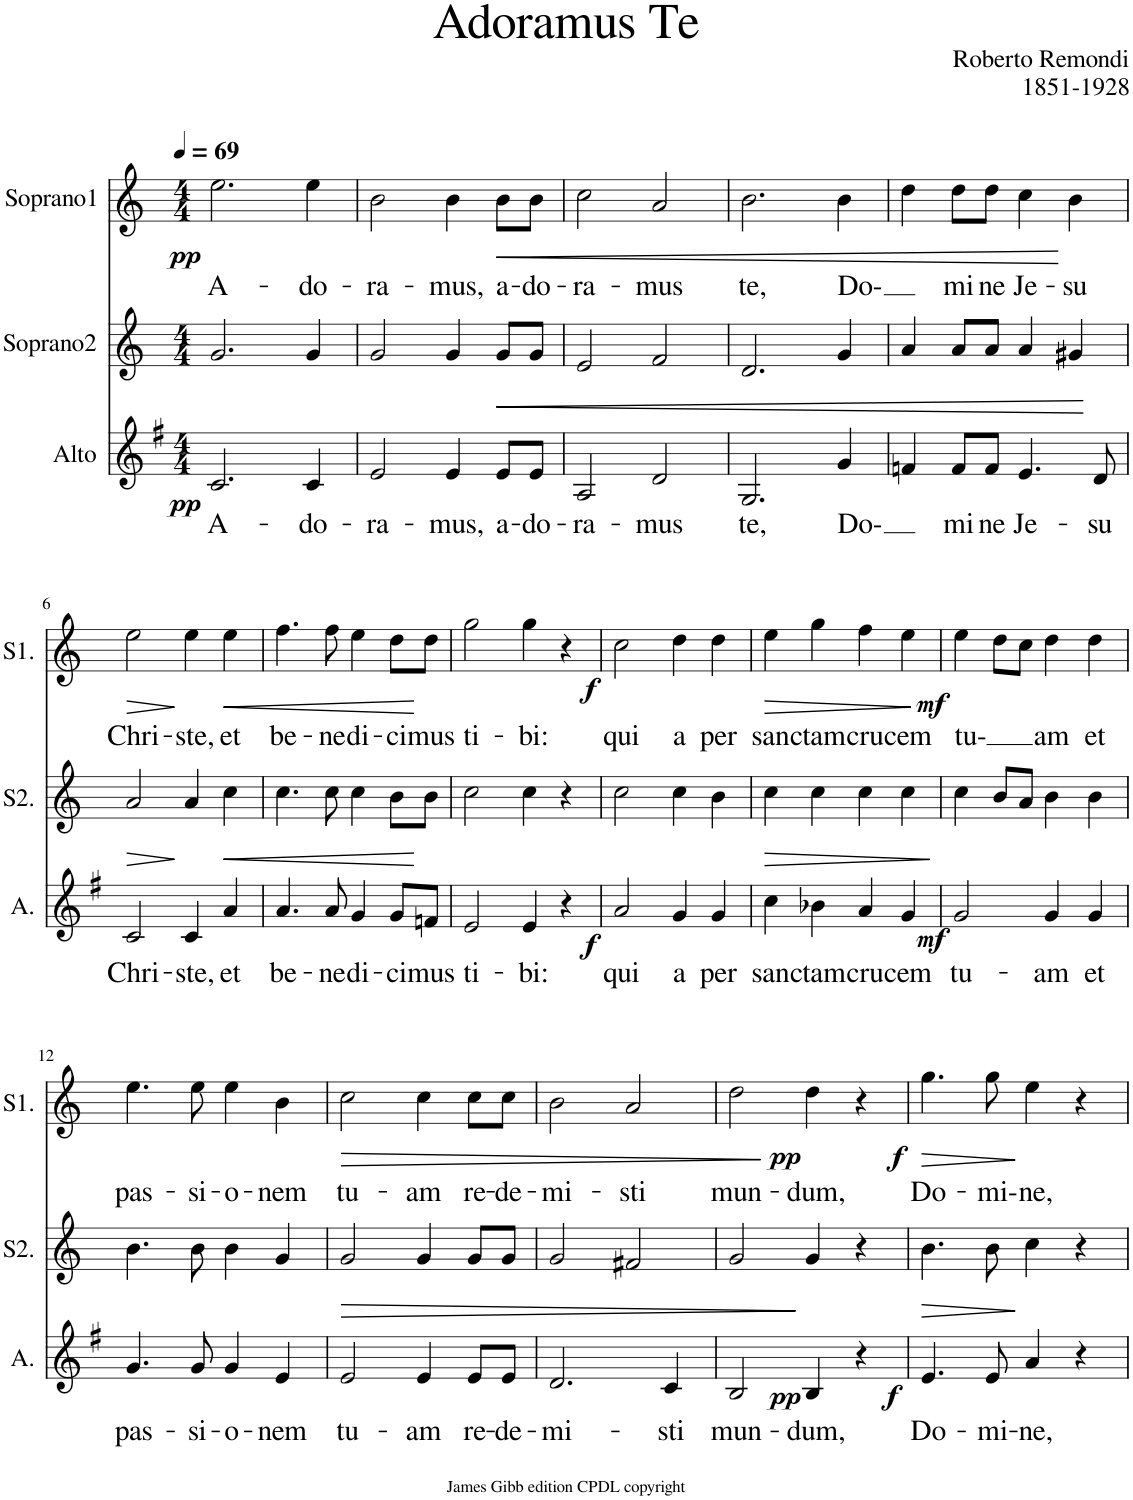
**kern	**text	**dynam	**kern	**kern	**text	**dynam
*part3	*part3	*part3	*part2	*part1	*part1	*part1
*staff3	*staff3	*staff3	*staff2	*staff1	*staff1	*staff1
*I"Alto	*	*	*I"Soprano2	*I"Soprano1	*	*
*I'A.	*	*	*I'S2.	*I'S1.	*	*
*clefG2	*	*	*clefG2	*clefG2	*	*
*k[f#]	*	*	*k[]	*k[]	*	*
*M4/4	*	*	*M4/4	*M4/4	*	*
*MM69	*	*	*MM69	*MM69	*	*
=1	=1	=1	=1	=1	=1	=1
!	!LO:LY:b	!LO:DY:b	!	!	!LO:LY:b	!LO:DY:b
2.c/	A-	pp	2.g/	2.ee\	A-	pp
!	!LO:LY:b	!	!	!	!LO:LY:b	!
4c/	-do-	.	4g/	4ee\	-do-	.
=2	=2	=2	=2	=2	=2	=2
!	!LO:LY:b	!	!	!	!LO:LY:b	!
2e/	-ra-	.	2g/	2b\	-ra-	.
!	!LO:LY:b	!	!	!	!LO:LY:b	!
4e/	-mus,	.	4g/	4b\	-mus,	.
!	!LO:LY:b	!LO:HP:b	!	!	!LO:LY:b	!LO:HP:b
8e/L	a-	<	8g/L	8b\L	a-	<
!	!LO:LY:b	!	!	!	!LO:LY:b	!
8e/J	-do-	.	8g/J	8b\J	-do-	.
=3	=3	=3	=3	=3	=3	=3
!	!LO:LY:b	!	!	!	!LO:LY:b	!
2A/	-ra-	.	2e/	2cc\	-ra-	.
!	!LO:LY:b	!	!	!	!LO:LY:b	!
2d/	-mus	.	2f/	2a/	-mus	.
=4	=4	=4	=4	=4	=4	=4
!	!LO:LY:b	!	!	!	!LO:LY:b	!
2.G/	te,	.	2.d/	2.b\	te,	.
!	!LO:LY:b	!	!	!	!LO:LY:b	!
4g/	Do-	.	4g/	4b\	Do-	.
=5	=5	=5	=5	=5	=5	=5
4fn/	.	.	4a/	4dd\	.	.
!	!LO:LY:b	!	!	!	!LO:LY:b	!
8f/L	mi-	.	8a/L	8dd\L	mi-	.
!	!LO:LY:b	!	!	!	!LO:LY:b	!
8f/J	-ne	.	8a/J	8dd\J	-ne	.
!	!LO:LY:b	!	!	!	!LO:LY:b	!
4.e/	Je-	.	4a/	4cc\	Je-	.
!	!	!	!	!	!LO:LY:b	!
.	.	.	4g#X/	4b\	-su	[
!	!LO:LY:b	!	!	!	!	!
8d/	-su	[	.	.	.	.
!!LO:LB:g=z
=6	=6	=6	=6	=6	=6	=6
!	!LO:LY:b	!LO:HP:b	!	!	!LO:LY:b	!LO:HP:b
2c/	Chri-	>	2a/	2ee\	Chri-	>
!	!LO:LY:b	!	!	!	!LO:LY:b	!
4c/	-ste,	]	4a/	4ee\	-ste,	]
!	!LO:LY:b	!LO:HP:b	!	!	!LO:LY:b	!LO:HP:b
4a/	et	<	4cc\	4ee\	et	<
=7	=7	=7	=7	=7	=7	=7
!	!LO:LY:b	!	!	!	!LO:LY:b	!
4.a/	be-	.	4.cc\	4.ff\	be-	.
!	!LO:LY:b	!	!	!	!LO:LY:b	!
8a/	-ne-	.	8cc\	8ff\	-ne-	.
!	!LO:LY:b	!	!	!	!LO:LY:b	!
4g/	-di-	.	4cc\	4ee\	-di-	.
!	!LO:LY:b	!	!	!	!LO:LY:b	!
8g/L	-ci-	.	8b\L	8dd\L	-ci-	.
!	!LO:LY:b	!	!	!	!LO:LY:b	!
8fn/J	-mus	[	8b\J	8dd\J	-mus	[
=8	=8	=8	=8	=8	=8	=8
!	!LO:LY:b	!	!	!	!LO:LY:b	!
2e/	ti-	.	2cc\	2gg\	ti-	.
!	!LO:LY:b	!	!	!	!LO:LY:b	!
4e/	-bi:	.	4cc\	4gg\	-bi:	.
4r	.	.	4r	4r	.	.
=9	=9	=9	=9	=9	=9	=9
!	!LO:LY:b	!LO:DY:b	!	!	!LO:LY:b	!LO:DY:b
2a/	qui	f	2cc\	2cc\	qui	f
!	!LO:LY:b	!	!	!	!LO:LY:b	!
4g/	a	.	4cc\	4dd\	a	.
!	!LO:LY:b	!	!	!	!LO:LY:b	!
4g/	per	.	4b\	4dd\	per	.
=10	=10	=10	=10	=10	=10	=10
!	!LO:LY:b	!LO:HP:b	!	!	!LO:LY:b	!LO:HP:b
4cc\	san-	>	4cc\	4ee\	san-	>
!	!LO:LY:b	!	!	!	!LO:LY:b	!
4b-X\	-ctam	.	4cc\	4gg\	-ctam	.
!	!LO:LY:b	!	!	!	!LO:LY:b	!
4a/	cru-	.	4cc\	4ff\	cru-	.
!	!LO:LY:b	!	!	!	!LO:LY:b	!
4g/	-cem	.	4cc\	4ee\	-cem	.
.	.	]	.	.	.	]
=11	=11	=11	=11	=11	=11	=11
!	!LO:LY:b	!LO:DY:b	!	!	!LO:LY:b	!LO:DY:b
2g/	tu-	mf	4cc\	4ee\	tu-	mf
.	.	.	8b/L	8dd\L	.	.
.	.	.	8a/J	8cc\J	.	.
!	!LO:LY:b	!	!	!	!LO:LY:b	!
4g/	-am	.	4b\	4dd\	am	.
!	!LO:LY:b	!	!	!	!LO:LY:b	!
4g/	et	.	4b\	4dd\	et	.
!!LO:LB:g=z
=12	=12	=12	=12	=12	=12	=12
!	!LO:LY:b	!	!	!	!LO:LY:b	!
4.g/	pas-	.	4.b\	4.ee\	pas-	.
!	!LO:LY:b	!	!	!	!LO:LY:b	!
8g/	-si-	.	8b\	8ee\	-si-	.
!	!LO:LY:b	!	!	!	!LO:LY:b	!
4g/	-o-	.	4b\	4ee\	-o-	.
!	!LO:LY:b	!	!	!	!LO:LY:b	!
4e/	-nem	.	4g/	4b\	-nem	.
=13	=13	=13	=13	=13	=13	=13
!	!LO:LY:b	!LO:HP:b	!	!	!LO:LY:b	!LO:HP:b
2e/	tu-	>	2g/	2cc\	tu-	>
!	!LO:LY:b	!	!	!	!LO:LY:b	!
4e/	-am	.	4g/	4cc\	-am	.
!	!LO:LY:b	!	!	!	!LO:LY:b	!
8e/L	re-	.	8g/L	8cc\L	re-	.
!	!LO:LY:b	!	!	!	!LO:LY:b	!
8e/J	-de-	.	8g/J	8cc\J	-de-	.
=14	=14	=14	=14	=14	=14	=14
!	!LO:LY:b	!	!	!	!LO:LY:b	!
2.d/	-mi-	.	2g/	2b\	-mi-	.
!	!	!	!	!	!LO:LY:b	!
.	.	.	2f#X/	2a/	-sti	.
!	!LO:LY:b	!	!	!	!	!
4c/	-sti	.	.	.	.	.
=15	=15	=15	=15	=15	=15	=15
!	!LO:LY:b	!	!	!	!LO:LY:b	!
2B/	mun-	.	2g/	2dd\	mun-	.
!	!LO:LY:b	!LO:DY:n=1:b	!	!	!LO:LY:b	!LO:DY:n=1:b
4B/	-dum,	] pp	4g/	4dd\	-dum,	] pp
4r	.	.	4r	4r	.	.
=16	=16	=16	=16	=16	=16	=16
!	!LO:LY:b	!LO:HP:b	!	!	!LO:LY:b	!LO:HP:b
!	!	!LO:DY:n=1:b	!	!	!	!LO:DY:n=1:b
4.e/	Do-	> f	4.b\	4.gg\	Do-	> f
!	!LO:LY:b	!	!	!	!LO:LY:b	!
8e/	-mi-	.	8b\	8gg\	-mi--	.
!	!LO:LY:b	!	!	!	!LO:LY:b	!
4a/	-ne,	]	4cc\	4ee\	-ne,	]
4r	.	.	4r	4r	.	.
=	=	=	=	=	=	=
*-	*-	*-	*-	*-	*-	*-
